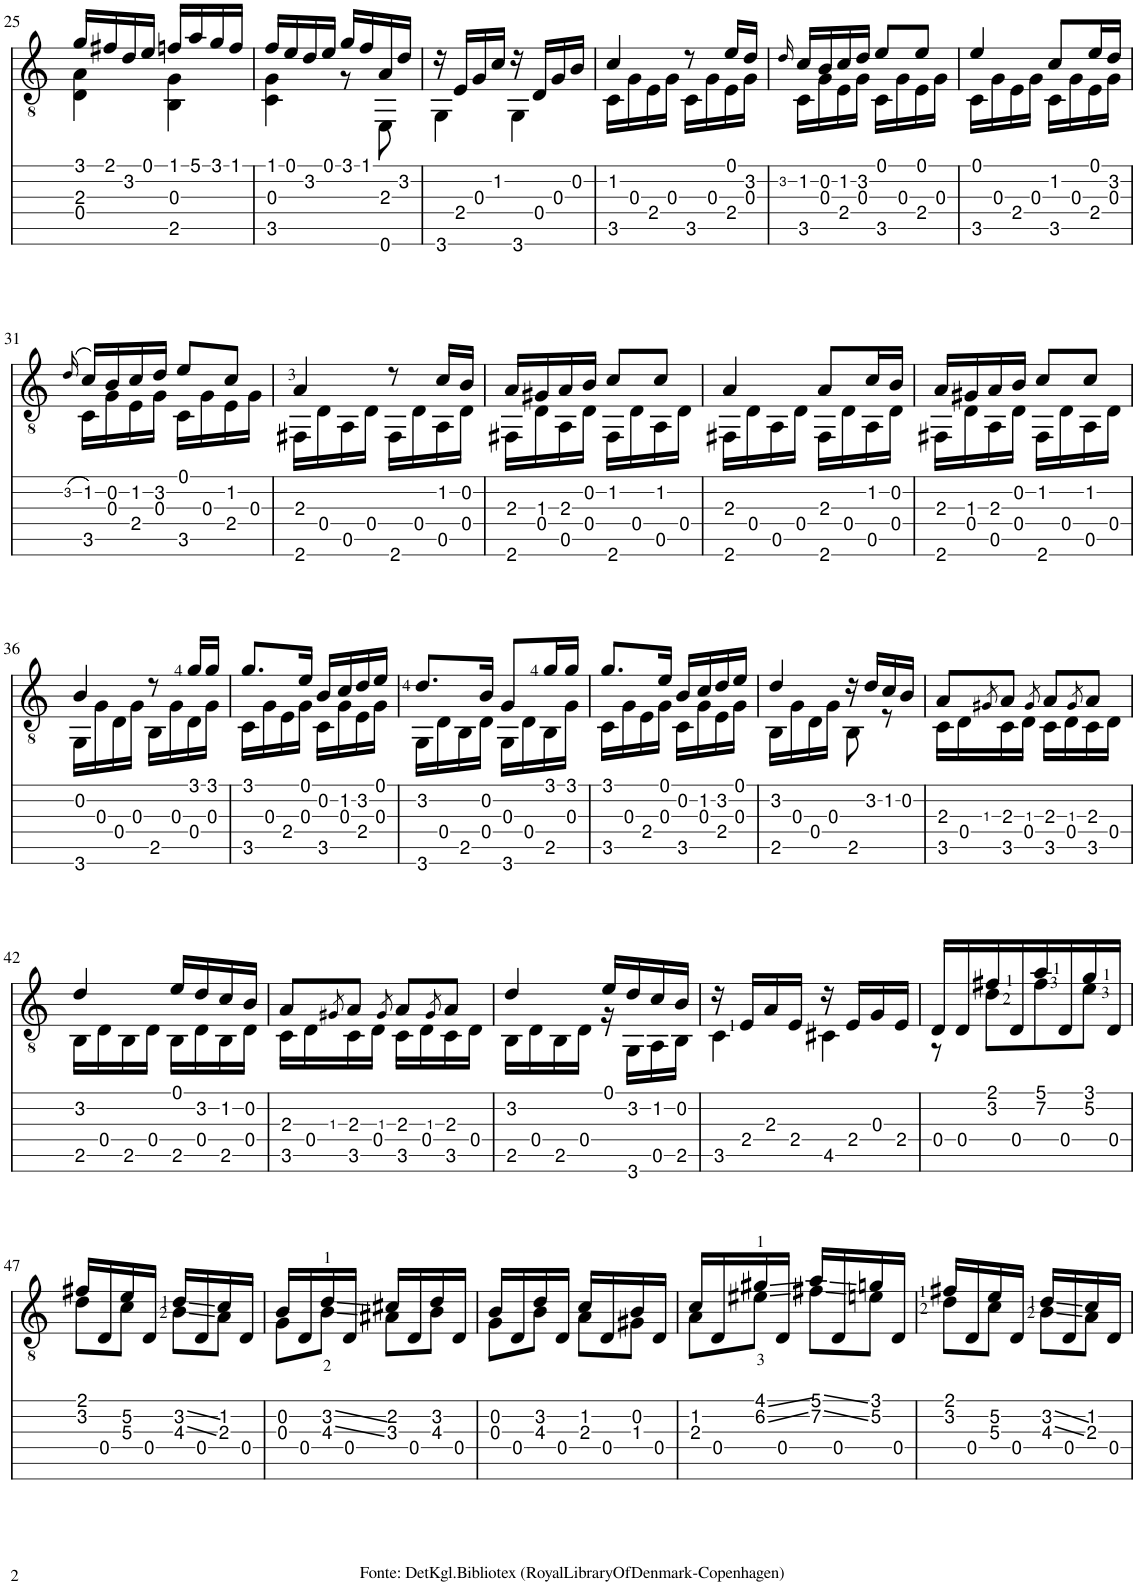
**kern	**kern
*part1	*part1
*staff2	*staff1
*I"Guitar	*
*I'Guit.	*
!!LO:PB:g=z
*	*clefGv2
*k[]	*k[]
*M2/4	*M2/4
=25	=25
*^	*^
16gLL	4D 4A	16g/LL	4D\ 4A\
16f#J	.	16f#X/	.
16dL	.	16d/	.
16eJJ	.	16e/JJ	.
16fLL	4BB 4G	16fn/LL	4BB\ 4G\
16aJ	.	16a/	.
16gL	.	16g/	.
16fJJ	.	16f/JJ	.
=26	=26	=26	=26
16fLL	4C 4G	16f/LL	4C\ 4G\
16eJ	.	16e/	.
16dL	.	16d/	.
16eJJ	.	16e/JJ	.
16gLL	8r	16g/LL	8r
16fJ	.	16f/	.
16AL	8EE	16A/	8EE\
16dJJ	.	16d/JJ	.
=27	=27	=27	=27
16r	4GG	16r	4GG\
16ELL	.	16E/LL	.
16G	.	16G/	.
16cJJ	.	16c/JJ	.
16r	4GG	16r	4GG\
16DLL	.	16D/LL	.
16G	.	16G/	.
16BJJ	.	16B/JJ	.
=28	=28	=28	=28
4c	16CLL	4c/	16C\LL
.	16GJ	.	16G\
.	16EL	.	16E\
.	16GJJ	.	16G\JJ
8r	16CLL	8r	16C\LL
.	16GJ	.	16G\
16eLL	16EL	16e/LL	16E\
16dJJ	16GJJ	16d/JJ	16G\JJ
=29	=29	=29	=29
qd	.	16qd/	.
16cLL	16CLL	16c/LL	16C\LL
16BJ	16GJ	16B/	16G\
16cL	16EL	16c/	16E\
16dJJ	16GJJ	16d/JJ	16G\JJ
8eL	16CLL	8e/L	16C\LL
.	16GJ	.	16G\
8eJ	16EL	8e/J	16E\
.	16GJJ	.	16G\JJ
=30	=30	=30	=30
4e	16CLL	4e/	16C\LL
.	16GJ	.	16G\
.	16EL	.	16E\
.	16GJJ	.	16G\JJ
8cL	16CLL	8c/L	16C\LL
.	16GJ	.	16G\
16eL	16EL	16e/L	16E\
16dJJ	16GJJ	16d/JJ	16G\JJ
!!LO:LB:g=z	!!
=31	=31	=31	=31
qd	.	(16qd/	.
16cLL	16CLL	16c/LL)	16C\LL
16BJ	16GJ	16B/	16G\
16cL	16EL	16c/	16E\
16dJJ	16GJJ	16d/JJ	16G\JJ
8eL	16CLL	8e/L	16C\LL
.	16GJ	.	16G\
8cJ	16EL	8c/J	16E\
.	16GJJ	.	16G\JJ
=32	=32	=32	=32
4A	16FF#LL	4A/	16FF#X\LL
.	16DJ	.	16D\
.	16AAL	.	16AA\
.	16DJJ	.	16D\JJ
8r	16FF#LL	8r	16FF#\LL
.	16DJ	.	16D\
16cLL	16AAL	16c/LL	16AA\
16BJJ	16DJJ	16B/JJ	16D\JJ
=33	=33	=33	=33
16ALL	16FF#XLL	16A/LL	16FF#X\LL
16G#J	16DJ	16G#X/	16D\
16AL	16AAL	16A/	16AA\
16BJJ	16DJJ	16B/JJ	16D\JJ
8cL	16FF#LL	8c/L	16FF#\LL
.	16DJ	.	16D\
8cJ	16AAL	8c/J	16AA\
.	16DJJ	.	16D\JJ
=34	=34	=34	=34
4A	16FF#XLL	4A/	16FF#X\LL
.	16DJ	.	16D\
.	16AAL	.	16AA\
.	16DJJ	.	16D\JJ
8AL	16FF#LL	8A/L	16FF#\LL
.	16DJ	.	16D\
16cL	16AAL	16c/L	16AA\
16BJJ	16DJJ	16B/JJ	16D\JJ
=35	=35	=35	=35
16ALL	16FF#XLL	16A/LL	16FF#X\LL
16G#J	16DJ	16G#X/	16D\
16AL	16AAL	16A/	16AA\
16BJJ	16DJJ	16B/JJ	16D\JJ
8cL	16FF#LL	8c/L	16FF#\LL
.	16DJ	.	16D\
8cJ	16AAL	8c/J	16AA\
.	16DJJ	.	16D\JJ
!!LO:LB:g=z	!!
=36	=36	=36	=36
4B	16GGLL	4B/	16GG\LL
.	16GJ	.	16G\
.	16DL	.	16D\
.	16GJJ	.	16G\JJ
8r	16BBLL	8r	16BB\LL
.	16GJ	.	16G\
16gLL	16DL	16g/LL	16D\
16gJJ	16GJJ	16g/JJ	16G\JJ
=37	=37	=37	=37
8.gL	16CLL	8.g/L	16C\LL
.	16GJ	.	16G\
.	16EL	.	16E\
16eJk	16GJJ	16e/Jk	16G\JJ
16BLL	16CLL	16B/LL	16C\LL
16cJ	16GJ	16c/	16G\
16dL	16EL	16d/	16E\
16eJJ	16GJJ	16e/JJ	16G\JJ
=38	=38	=38	=38
8.dL	16GGLL	8.d/L	16GG\LL
.	16DJ	.	16D\
.	16BBL	.	16BB\
16BJk	16DJJ	16B/Jk	16D\JJ
8GL	16GGLL	8G/L	16GG\LL
.	16DJ	.	16D\
16gL	16BBL	16g/L	16BB\
16gJJ	16GJJ	16g/JJ	16G\JJ
=39	=39	=39	=39
8.gL	16CLL	8.g/L	16C\LL
.	16GJ	.	16G\
.	16EL	.	16E\
16eJk	16GJJ	16e/Jk	16G\JJ
16BLL	16CLL	16B/LL	16C\LL
16cJ	16GJ	16c/	16G\
16dL	16EL	16d/	16E\
16eJJ	16GJJ	16e/JJ	16G\JJ
=40	=40	=40	=40
4d	16BBLL	4d/	16BB\LL
.	16GJ	.	16G\
.	16DL	.	16D\
.	16GJJ	.	16G\JJ
16r	8BB	16r	8BB\
16dLL	.	16d/LL	.
16c	8r	16c/	8r
16BJJ	.	16B/JJ	.
=41	=41	=41	=41
8AL	16CLL	8A/L	16C\LL
.	16DJ	.	16D\
qG#	.	8qG#X/	.
8AJ	16CL	8A/J	16C\
.	16DJJ	.	16D\JJ
qG#	.	8qG#/	.
8AL	16CLL	8A/L	16C\LL
.	16DJ	.	16D\
qG#	.	8qG#/	.
8AJ	16CL	8A/J	16C\
.	16DJJ	.	16D\JJ
!!LO:LB:g=z	!!
=42	=42	=42	=42
4d	16BBLL	4d/	16BB\LL
.	16DJ	.	16D\
.	16BBL	.	16BB\
.	16DJJ	.	16D\JJ
16eLL	16BBLL	16e/LL	16BB\LL
16dJ	16DJ	16d/	16D\
16cL	16BBL	16c/	16BB\
16BJJ	16DJJ	16B/JJ	16D\JJ
=43	=43	=43	=43
8AL	16CLL	8A/L	16C\LL
.	16DJ	.	16D\
qG#X	.	8qG#X/	.
8AJ	16CL	8A/J	16C\
.	16DJJ	.	16D\JJ
qG#	.	8qG#/	.
8AL	16CLL	8A/L	16C\LL
.	16DJ	.	16D\
qG#	.	8qG#/	.
8AJ	16CL	8A/J	16C\
.	16DJJ	.	16D\JJ
=44	=44	=44	=44
4d	16BBLL	4d/	16BB\LL
.	16DJ	.	16D\
.	16BBL	.	16BB\
.	16DJJ	.	16D\JJ
16eLL	16r	16e/LL	16r
16dJ	16GGLL	16d/	16GG\LL
16cL	16AA	16c/	16AA\
16BJJ	16BBJJ	16B/JJ	16BB\JJ
=45	=45	=45	=45
16r	4C	16r	4C\
16ELL	.	16E/LL	.
16A	.	16A/	.
16EJJ	.	16E/JJ	.
16r	4C#	16r	4C#X\
16ELL	.	16E/LL	.
16G	.	16G/	.
16EJJ	.	16E/JJ	.
=46	=46	=46	=46
16DLL	8r	16D/LL	8r
16DJ	.	16D/	.
16f#L	8d	16f#X/	8d\L
16DJJ	.	16D/	.
16aLL	8f#L	16a/	8f#\
16DJ	.	16D/	.
16gL	8eJ	16g/	8e\J
16DJJ	.	16D/JJ	.
!!LO:LB:g=z	!!
=47	=47	=47	=47
16f#LL	8dL	16f#X/LL	8d\L
16DJ	.	16D/	.
16eL	8cJ	16e/	8c\J
16DJJ	.	16D/JJ	.
16dLL	8BL	16d/LL	8B\L
16DJ	.	16D/	.
16cL	8AJ	16c/	8A\J
16DJJ	.	16D/JJ	.
=48	=48	=48	=48
16BLL	8GL	16B/LL	8G\L
16DJ	.	16D/	.
16dL	8BJ	16d/	8B\J
16DJJ	.	16D/JJ	.
16c#LL	8A#L	16c#X/LL	8A#X\L
16DJ	.	16D/	.
16dL	8BJ	16d/	8B\J
16DJJ	.	16D/JJ	.
=49	=49	=49	=49
16BLL	8GL	16B/LL	8G\L
16DJ	.	16D/	.
16dL	8BJ	16d/	8B\J
16DJJ	.	16D/JJ	.
16cLL	8AL	16c/LL	8A\L
16DJ	.	16D/	.
16BL	8G#J	16B/	8G#X\J
16DJJ	.	16D/JJ	.
=50	=50	=50	=50
16cLL	8AL	16c/LL	8A\L
16DJ	.	16D/	.
16g#L	8e#J	16g#X/	8e#X\J
16DJJ	.	16D/JJ	.
16aLL	8f#L	16a/LL	8f#X\L
16DJ	.	16D/	.
16gL	8eJ	16gn/	8en\J
16DJJ	.	16D/JJ	.
=51	=51	=51	=51
16f#LL	8dL	16f#X/LL	8d\L
16DJ	.	16D/	.
16eL	8cJ	16e/	8c\J
16DJJ	.	16D/JJ	.
16dLL	8BL	16d/LL	8B\L
16DJ	.	16D/	.
16cL	8AJ	16c/	8A\J
16DJJ	.	16D/JJ	.
*v	*v	*	*
*	*v	*v
=	=
*-	*-
